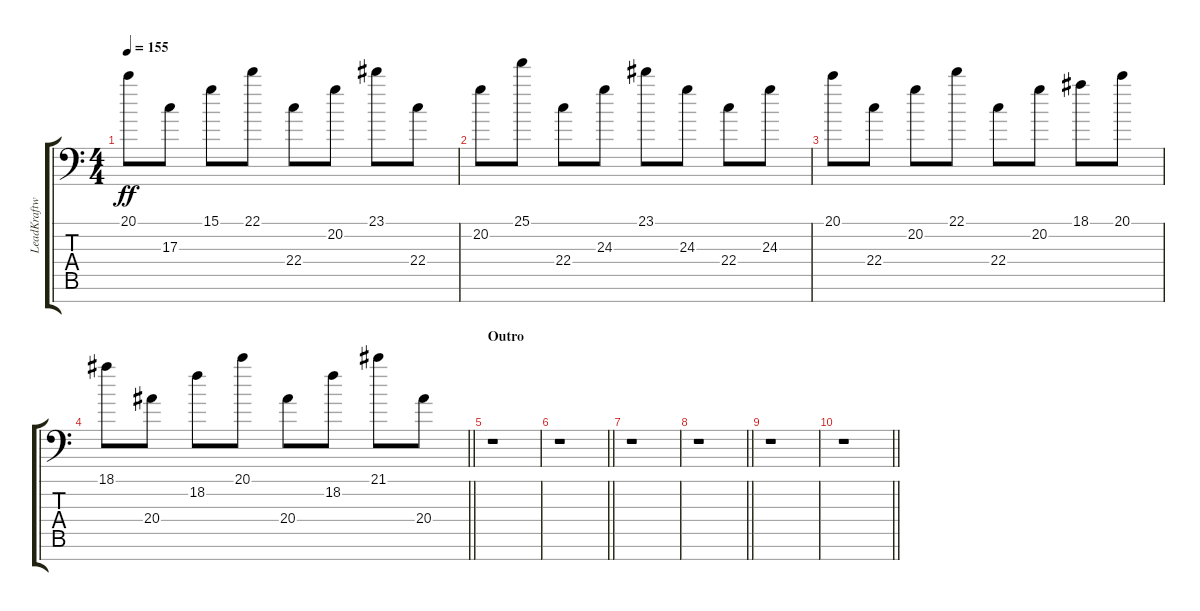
\track ("LeadKraftwerk" "LeadKraftw") {instrument lead1square}
\staff {score tabs}
\tuning (E4 B3 G3 D3 A2 E2 C-1) {hide}
\ts (4 4)
\tempo 155
\clef f4
\ks c
20.1.8{dy ff} 17.3.8 15.1.8 22.1.8 22.4.8 20.2.8 23.1.8 22.4.8 |
20.2.8 25.1.8 22.4.8 24.3.8 23.1.8 24.3.8 22.4.8 24.3.8 |
20.1.8 22.4.8 20.2.8 22.1.8 22.4.8 20.2.8 18.1.8 20.1.8 |
\barLineRight lightlight
18.1.8 20.4.8 18.2.8 20.1.8 20.4.8 18.2.8 21.1.8 20.4.8 |
\section ("" "Outro")
r.1 |
\barLineRight lightlight
r.1 |
r.1 |
\barLineRight lightlight
r.1 |
r.1 |
\barLineRight lightlight
r.1
